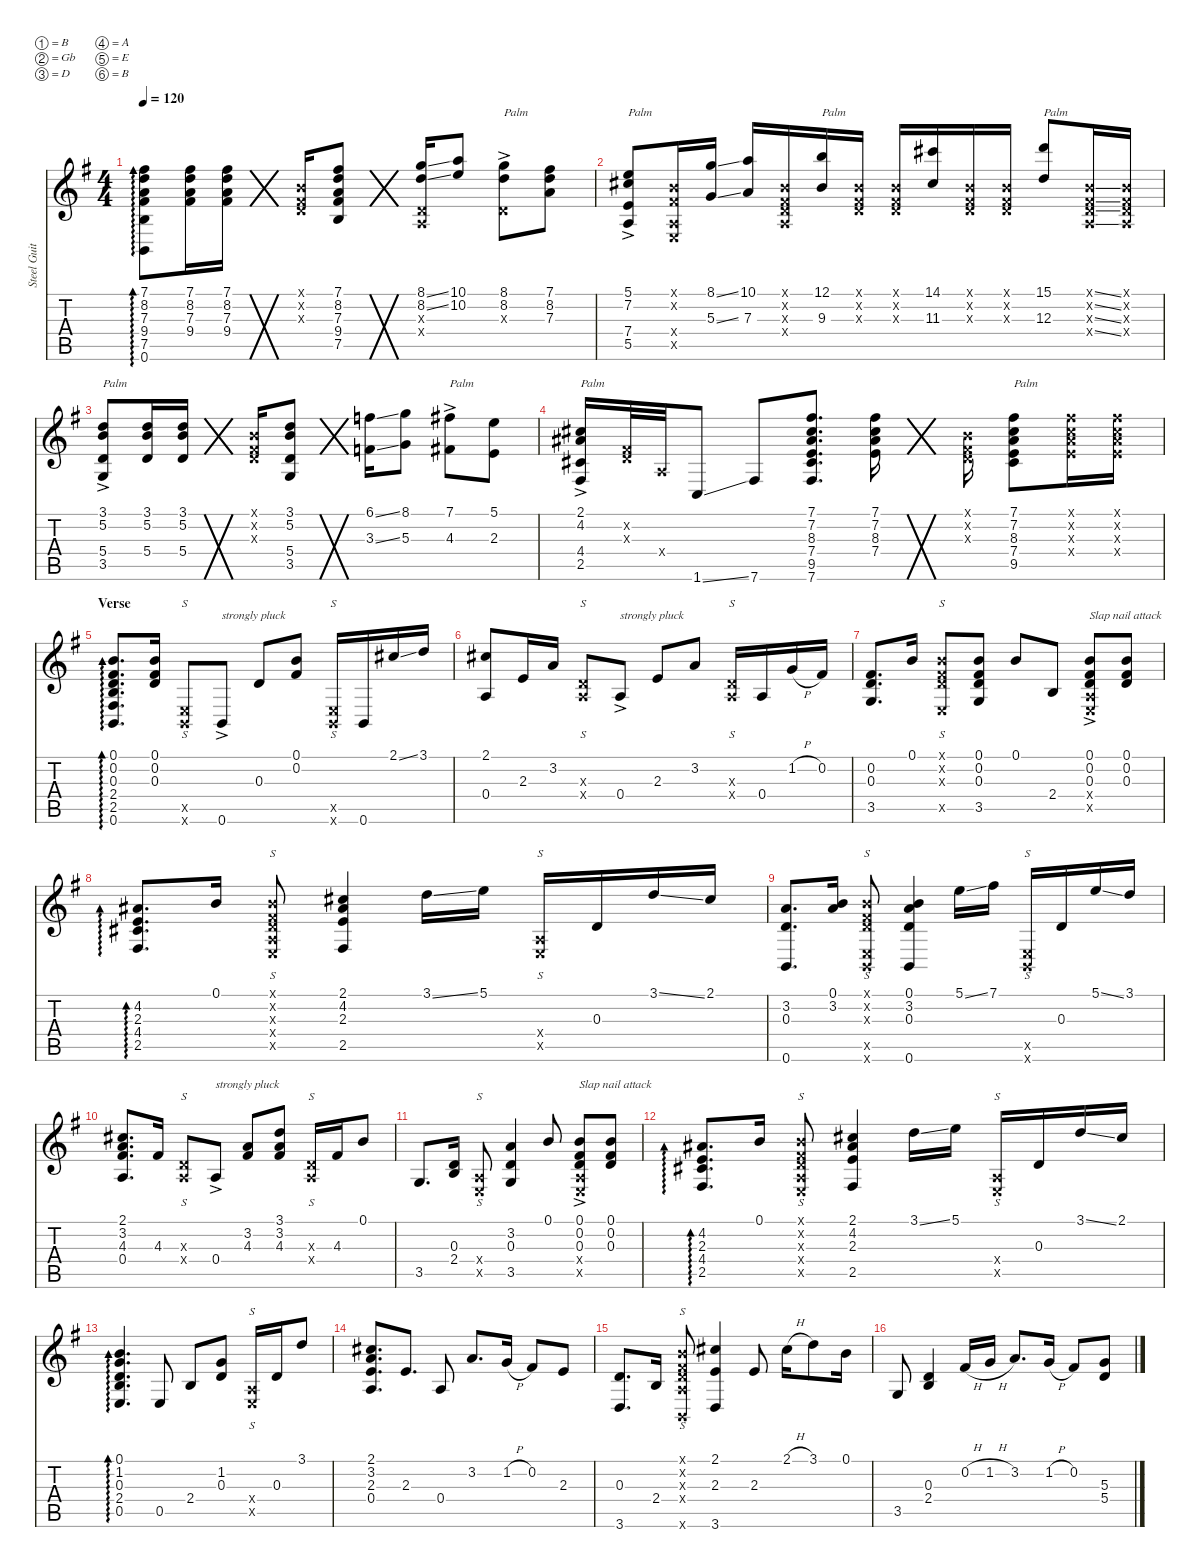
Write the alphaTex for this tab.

\defaultSystemsLayout 4
\hideDynamics
\bracketExtendMode nobrackets
\otherSystemsTrackNameOrientation horizontal
\track ("Steel Guitar" "Steel Guit") {defaultSystemsLayout 2 instrument acousticguitarsteel}
\staff {score tabs}
\tuning (B3 Gb3 D3 A2 E2 B1)
\ts (4 4)
\tempo 120
\clef g2
\ks g
(0.6{acc forcenatural} 7.5{acc forcenatural} 9.4{acc #} 7.3{acc forcenatural} 8.2{acc forcenatural} 7.1{acc #}).8{ad 0 dy mf beam Down} (7.1{acc #} 8.2{acc forcenatural} 7.3{acc forcenatural} 9.4{acc #}).16{beam Down} (7.1{acc #} 8.2{acc forcenatural} 7.3{acc forcenatural} 9.4{acc #}).16{beam Down} ().16{ds beam Down} (0.1{x acc forcenatural} 0.2{x acc #} 0.3{x acc forcenatural}).16{beam Up} (7.1{acc #} 8.2{acc forcenatural} 7.3{acc forcenatural} 9.4{acc #} 7.5{acc forcenatural}).8{beam Up} ().16{ds beam Down} (8.1{ss acc forcenatural} 8.2{ss acc forcenatural} 0.3{x acc forcenatural} 0.4{x acc forcenatural}).16{beam Up} (10.1{acc forcenatural} 10.2{acc forcenatural}).8{beam Up} (8.1{acc forcenatural} 8.2{acc forcenatural} 0.3{ac x acc forcenatural}).8{txt "Palm" beam Down} (7.1{acc #} 8.2{acc forcenatural} 7.3{acc forcenatural}).8{beam Down} |
(5.5{ac acc forcenatural} 7.4{acc forcenatural} 7.2{acc #} 5.1{acc forcenatural}).8{txt "Palm" beam Up} (0.1{x acc forcenatural} 0.2{x acc #} 0.4{x acc forcenatural} 0.5{x acc forcenatural}).16{beam Up} (5.3{ss acc forcenatural} 8.1{ss acc forcenatural}).16{beam Up} (10.1{acc forcenatural} 7.3{acc forcenatural}).16{beam Up} (0.1{x acc forcenatural} 0.2{x acc #} 0.3{x acc forcenatural} 0.4{x acc forcenatural}).16{beam Up} (12.1{acc forcenatural} 9.3{acc forcenatural}).16{txt "Palm" beam Up} (0.1{x acc forcenatural} 0.2{x acc #} 0.3{x acc forcenatural}).16{beam Up} (0.2{x acc #} 0.1{x acc forcenatural} 0.3{x acc forcenatural}).16{beam Up} (14.1{acc #} 11.3{acc #}).16{beam Up} (0.1{x acc forcenatural} 0.2{x acc #} 0.3{x acc forcenatural}).16{beam Up} (0.2{x acc #} 0.1{x acc forcenatural} 0.3{x acc forcenatural}).16{beam Up} (15.1{acc forcenatural} 12.3{acc forcenatural}).8{txt "Palm" beam Up} (0.1{ss x acc forcenatural} 0.2{ss x acc #} 0.3{ss x acc forcenatural} 0.4{ss x acc forcenatural}).16{beam Up} (0.3{x acc forcenatural} 0.2{x acc #} 0.1{x acc forcenatural} 0.4{x acc forcenatural}).16{beam Up} |
(3.5{ac acc forcenatural} 5.4{acc forcenatural} 5.2{acc forcenatural} 3.1{acc forcenatural}).8{txt "Palm" beam Up} (3.1{acc forcenatural} 5.2{acc forcenatural} 5.4{acc forcenatural}).16{dy mp beam Up} (5.2{acc forcenatural} 3.1{acc forcenatural} 5.4{acc forcenatural}).16{dy mf beam Up} ().16{ds beam Down} (0.3{x acc forcenatural} 0.2{x acc #} 0.1{x acc forcenatural}).16{beam Up} (3.1{acc forcenatural} 5.2{acc forcenatural} 5.4{acc forcenatural} 3.5{acc forcenatural}).8{beam Up} ().16{ds beam Down} (6.1{ss acc forcenatural} 3.3{ss acc forcenatural}).16{beam Down} (8.1{acc forcenatural} 5.3{acc forcenatural}).8{beam Down} (7.1{acc #} 4.3{ac acc #}).8{txt "Palm" beam Down} (5.1{acc forcenatural} 2.3{acc forcenatural}).8{beam Down} |
(2.5{ac acc #} 4.4{acc #} 4.2{acc #} 2.1{acc #}).16{txt "Palm" beam Up} (0.3{x acc forcenatural} 0.2{x acc #}).32{beam Up} 0.4{x acc forcenatural}.32{beam Up} 1.6{ss acc forcenatural}.8{beam Up} 7.6{acc #}.8{beam Up} (7.1{acc #} 7.2{acc #} 8.3{acc #} 7.4{acc forcenatural} 9.5{acc #} 7.6{acc #}).8{d beam Up} (7.1{acc #} 7.2{acc #} 8.3{acc #} 7.4{acc forcenatural}).16{beam Down} ().16{ds beam Down} (0.1{x acc forcenatural} 0.2{x acc #} 0.3{x acc forcenatural}).16{beam Down} (7.1{acc #} 7.2{acc #} 8.3{acc #} 7.4{acc forcenatural} 9.5{acc #}).8{txt "Palm" beam Down} (7.1{x acc #} 7.2{x acc #} 8.3{x acc #} 7.4{x acc forcenatural}).16{beam Down} (7.1{x acc #} 7.2{x acc #} 8.3{x acc #} 7.4{x acc forcenatural}).16{beam Down} |
\section ("" "Verse")
(0.6{acc forcenatural} 2.5{acc #} 2.4{acc forcenatural} 0.3{acc forcenatural} 0.2{acc #} 0.1{acc forcenatural}).8{d ad 0 beam Up} (0.1{acc forcenatural} 0.2{acc #} 0.3{acc forcenatural}).16{beam Up} (0.6{x acc forcenatural} 0.5{x acc forcenatural}).8{s beam Up} 0.6{ac acc forcenatural}.8{txt "strongly pluck" beam Up} 0.3{acc forcenatural}.8{beam Up} (0.2{acc #} 0.1{acc forcenatural}).8{beam Up} (0.6{x acc forcenatural} 0.5{x acc forcenatural}).16{s beam Up} 0.6{acc forcenatural}.16{beam Up} 2.1{ss acc #}.16{beam Up} 3.1{acc forcenatural}.16{beam Up} |
(2.1{acc #} 0.4{acc forcenatural}).8{beam Up} 2.3{acc forcenatural}.16{beam Up} 3.2{acc forcenatural}.16{beam Up} (0.4{x acc forcenatural} 0.3{x acc forcenatural}).8{s beam Up} 0.4{ac acc forcenatural}.8{txt "strongly pluck" beam Up} 2.3{acc forcenatural}.8{beam Up} 3.2{acc forcenatural}.8{beam Up} (0.4{x acc forcenatural} 0.3{x acc forcenatural}).16{s beam Up} 0.4{acc forcenatural}.16{beam Up} 1.2{h acc forcenatural}.16{beam Up} 0.2{acc #}.16{beam Up} |
(3.5{acc forcenatural} 0.3{acc forcenatural} 0.2{acc #}).8{d beam Up} 0.1{acc forcenatural}.16{beam Up} (0.5{x acc forcenatural} 0.1{x acc forcenatural} 0.2{x acc #} 0.3{x acc forcenatural}).8{s beam Up} (3.5{acc forcenatural} 0.3{acc forcenatural} 0.2{acc #} 0.1{acc forcenatural}).8{beam Up} 0.1{acc forcenatural}.8{beam Up} 2.4{acc forcenatural}.8{beam Up} (0.4{ac x acc forcenatural} 0.5{ac x acc forcenatural} 0.2{acc #} 0.1{ac acc forcenatural} 0.3{acc forcenatural}).8{txt "Slap nail attack" beam Up} (0.1{acc forcenatural} 0.2{acc #} 0.3{acc forcenatural}).8{beam Up} |
(4.2{acc #} 2.5{acc #} 4.4{acc #} 2.3{acc forcenatural}).8{d ad 0 beam Up} 0.1{acc forcenatural}.16{beam Up} (0.5{x acc forcenatural} 0.4{x acc forcenatural} 0.2{x acc #} 0.1{x acc forcenatural} 0.3{x acc forcenatural}).8{s beam Up} (2.5{acc #} 4.2{acc #} 2.1{acc #} 2.3{acc forcenatural}).4{beam Up} 3.1{ss acc forcenatural}.16{beam Down} 5.1{acc forcenatural}.16{beam Down} (0.5{x acc forcenatural} 0.4{x acc forcenatural}).16{s beam Up} 0.3{acc forcenatural}.16{beam Up} 3.1{ss acc forcenatural}.16{beam Up} 2.1{acc #}.16{beam Up} |
(0.6{acc forcenatural} 0.3{acc forcenatural} 3.2{acc forcenatural}).8{d beam Up} (3.2{acc forcenatural} 0.1{acc forcenatural}).16{beam Up} (0.6{x acc forcenatural} 0.5{x acc forcenatural} 0.1{x acc forcenatural} 0.2{x acc #} 0.3{x acc forcenatural}).8{s beam Up} (0.6{acc forcenatural} 0.3{acc forcenatural} 3.2{acc forcenatural} 0.1{acc forcenatural}).4{beam Up} 5.1{ss acc forcenatural}.16{beam Down} 7.1{acc #}.16{beam Down} (0.6{x acc forcenatural} 0.5{x acc forcenatural}).16{s beam Up} 0.3{acc forcenatural}.16{beam Up} 5.1{ss acc forcenatural}.16{beam Up} 3.1{acc forcenatural}.16{beam Up} |
(2.1{acc #} 3.2{acc forcenatural} 4.3{acc #} 0.4{acc forcenatural}).8{d beam Up} 4.3{acc #}.16{beam Up} (0.4{x acc forcenatural} 0.3{x acc forcenatural}).8{s beam Up} 0.4{ac acc forcenatural}.8{txt "strongly pluck" beam Up} (4.3{acc #} 3.2{acc forcenatural}).8{beam Up} (3.1{acc forcenatural} 3.2{acc forcenatural} 4.3{acc #}).8{beam Up} (0.4{x acc forcenatural} 0.3{x acc forcenatural}).16{s beam Up} 4.3{acc #}.16{beam Up} 0.1{acc forcenatural}.8{beam Up} |
3.5{acc forcenatural}.8{d beam Up} (2.4{acc forcenatural} 0.3{acc forcenatural}).16{beam Up} (0.5{x acc forcenatural} 0.4{x acc forcenatural}).8{s beam Up} (3.5{acc forcenatural} 0.3{acc forcenatural} 3.2{acc forcenatural}).4{beam Up} 0.1{acc forcenatural}.8{beam Up} (0.4{ac x acc forcenatural} 0.5{ac x acc forcenatural} 0.2{acc #} 0.1{ac acc forcenatural} 0.3{acc forcenatural}).8{txt "Slap nail attack" beam Up} (0.2{acc #} 0.1{acc forcenatural} 0.3{acc forcenatural}).8{beam Up} |
(4.2{acc #} 2.5{acc #} 4.4{acc #} 2.3{acc forcenatural}).8{d ad 0 beam Up} 0.1{acc forcenatural}.16{beam Up} (0.5{x acc forcenatural} 0.4{x acc forcenatural} 0.1{x acc forcenatural} 0.2{x acc #} 0.3{x acc forcenatural}).8{s beam Up} (2.5{acc #} 4.2{acc #} 2.1{acc #} 2.3{acc forcenatural}).4{beam Up} 3.1{ss acc forcenatural}.16{beam Down} 5.1{acc forcenatural}.16{beam Down} (0.5{x acc forcenatural} 0.4{x acc forcenatural}).16{s beam Up} 0.3{acc forcenatural}.16{beam Up} 3.1{ss acc forcenatural}.16{beam Up} 2.1{acc #}.16{beam Up} |
(0.5{acc forcenatural} 2.4{acc forcenatural} 0.3{acc forcenatural} 1.2{acc forcenatural} 0.1{acc forcenatural}).4{d ad 0 beam Up} 0.5{acc forcenatural}.8{beam Up} 2.4{acc forcenatural}.8{beam Up} (1.2{acc forcenatural} 0.3{acc forcenatural}).8{beam Up} (0.5{x acc forcenatural} 0.4{x acc forcenatural}).16{s beam Up} 0.3{acc forcenatural}.16{beam Up} 3.1{acc forcenatural}.8{beam Up} |
(2.1{acc #} 3.2{acc forcenatural} 2.3{acc forcenatural} 0.4{acc forcenatural}).8{d beam Up} 2.3{acc forcenatural}.8{d beam Up} 0.4{acc forcenatural}.8{beam Up} 3.2{acc forcenatural}.8{d beam Up} 1.2{h acc forcenatural}.16{beam Up} 0.2{acc #}.8{beam Up} 2.3{acc forcenatural}.8{beam Up} |
(3.6{acc forcenatural} 0.3{acc forcenatural}).8{d beam Up} 2.4{acc forcenatural}.16{beam Up} (0.6{x acc forcenatural} 0.4{x acc forcenatural} 0.3{x acc forcenatural} 0.2{x acc #} 0.1{x acc forcenatural}).8{s beam Up} (3.6{acc forcenatural} 2.3{acc forcenatural} 2.1{acc #}).4{beam Up} 2.3{acc forcenatural}.8{beam Up} 2.1{h acc #}.16{beam Down} 3.1{acc forcenatural}.8{beam Down} 0.1{acc forcenatural}.16{beam Down} |
3.5{acc forcenatural}.8{beam Up} (2.4{acc forcenatural} 0.3{acc forcenatural}).4{beam Up} 0.2{h acc #}.16{beam Up} 1.2{h acc forcenatural}.16{beam Up} 3.2{acc forcenatural}.8{d beam Up} 1.2{h acc forcenatural}.16{beam Up} 0.2{acc #}.8{beam Up} (5.3{acc forcenatural} 5.4{acc forcenatural}).8{beam Up}
